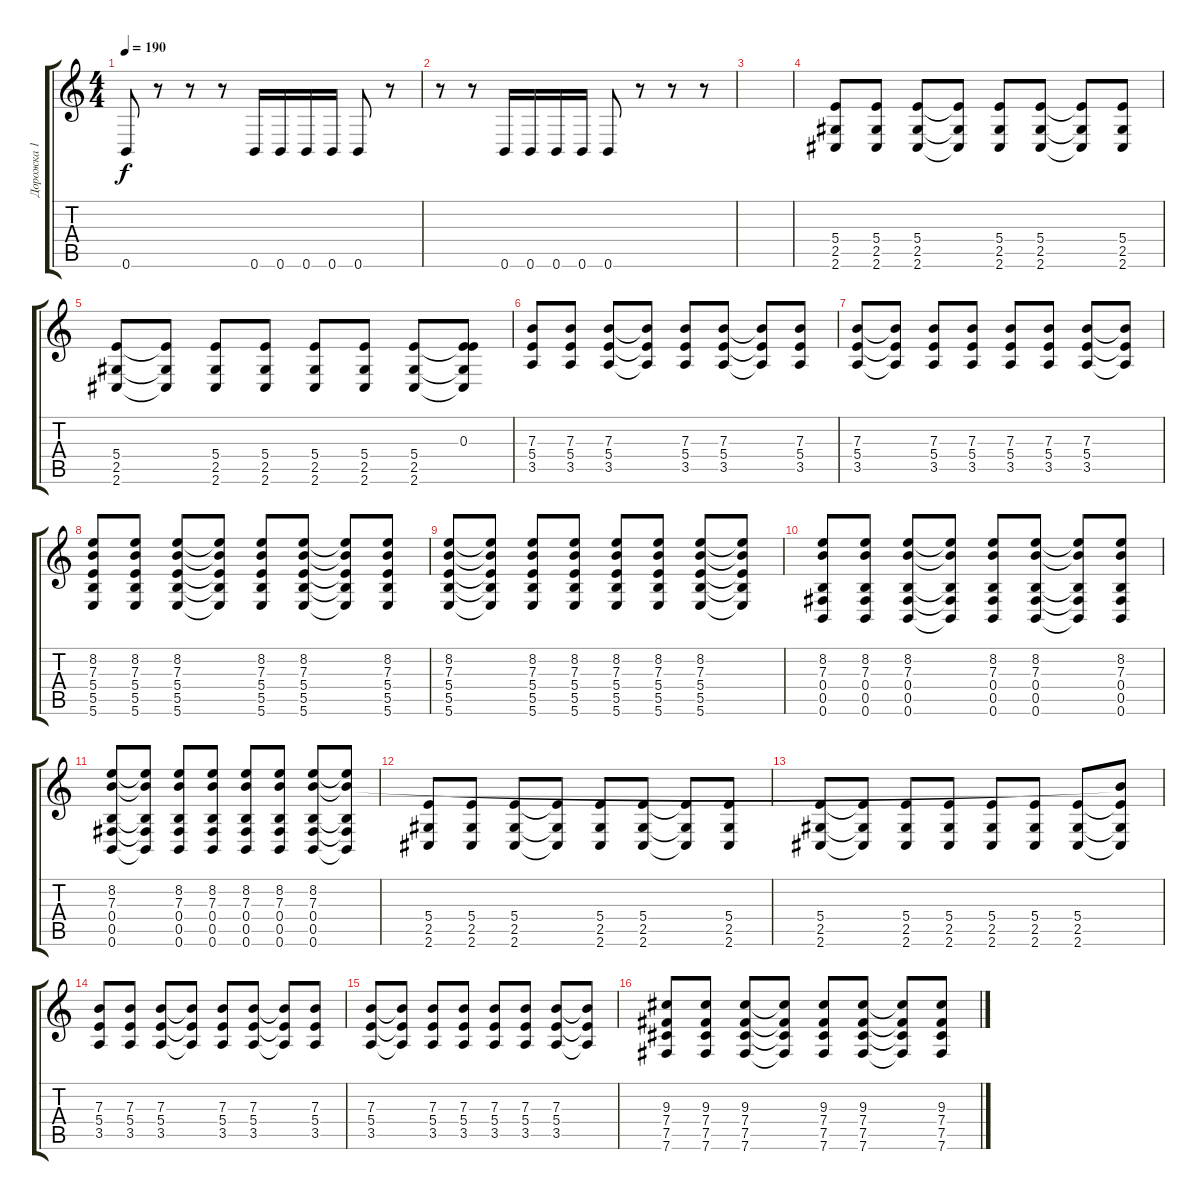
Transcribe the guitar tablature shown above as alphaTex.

\track ("Дорожка 1" "Дорожка 1") {instrument distortionguitar}
\staff {score tabs}
\tuning (Db4 Ab3 E3 B2 Gb2 B1) {hide}
\ts (4 4)
\tempo 190
\clef g2
\ks c
0.6.8{dy f} r.8 r.8 r.8 0.6.16 0.6.16 0.6.16 0.6.16 0.6.8 r.8 |
r.8 r.8 0.6.16 0.6.16 0.6.16 0.6.16 0.6.8 r.8 r.8 r.8 |
|
(5.4 2.5 2.6).8 (5.4 2.5 2.6).8 (5.4 2.5 2.6).8 (5.4{t} 2.5{t} 2.6{t}).8 (5.4 2.5 2.6).8 (5.4 2.5 2.6).8 (5.4{t} 2.5{t} 2.6{t}).8 (5.4 2.5 2.6).8 |
(5.4 2.5 2.6).8 (5.4{t} 2.5{t} 2.6{t}).8 (5.4 2.5 2.6).8 (5.4 2.5 2.6).8 (5.4 2.5 2.6).8 (5.4 2.5 2.6).8 (5.4 2.5 2.6).8 (0.3 5.4{t} 2.5{t} 2.6{t}).8 |
(7.3 5.4 3.5).8 (7.3 5.4 3.5).8 (7.3 5.4 3.5).8 (7.3{t} 5.4{t} 3.5{t}).8 (7.3 5.4 3.5).8 (7.3 5.4 3.5).8 (7.3{t} 5.4{t} 3.5{t}).8 (7.3 5.4 3.5).8 |
(7.3 5.4 3.5).8 (7.3{t} 5.4{t} 3.5{t}).8 (7.3 5.4 3.5).8 (7.3 5.4 3.5).8 (7.3 5.4 3.5).8 (7.3 5.4 3.5).8 (7.3 5.4 3.5).8 (7.3{t} 5.4{t} 3.5{t}).8 |
(8.2 7.3 5.4 5.5 5.6).8 (8.2 7.3 5.4 5.5 5.6).8 (8.2 7.3 5.4 5.5 5.6).8 (8.2{t} 7.3{t} 5.4{t} 5.5{t} 5.6{t}).8 (8.2 7.3 5.4 5.5 5.6).8 (8.2 7.3 5.4 5.5 5.6).8 (8.2{t} 7.3{t} 5.4{t} 5.5{t} 5.6{t}).8 (8.2 7.3 5.4 5.5 5.6).8 |
(8.2 7.3 5.4 5.5 5.6).8 (8.2{t} 7.3{t} 5.4{t} 5.5{t} 5.6{t}).8 (8.2 7.3 5.4 5.5 5.6).8 (8.2 7.3 5.4 5.5 5.6).8 (8.2 7.3 5.4 5.5 5.6).8 (8.2 7.3 5.4 5.5 5.6).8 (8.2 7.3 5.4 5.5 5.6).8 (8.2{t} 7.3{t} 5.4{t} 5.5{t} 5.6{t}).8 |
(8.2 7.3 0.4 0.5 0.6).8 (8.2 7.3 0.4 0.5 0.6).8 (8.2 7.3 0.4 0.5 0.6).8 (8.2{t} 7.3{t} 0.4{t} 0.5{t} 0.6{t}).8 (8.2 7.3 0.4 0.5 0.6).8 (8.2 7.3 0.4 0.5 0.6).8 (8.2{t} 7.3{t} 0.4{t} 0.5{t} 0.6{t}).8 (8.2 7.3 0.4 0.5 0.6).8 |
(8.2 7.3 0.4 0.5 0.6).8 (8.2{t} 7.3{t} 0.4{t} 0.5{t} 0.6{t}).8 (8.2 7.3 0.4 0.5 0.6).8 (8.2 7.3 0.4 0.5 0.6).8 (8.2 7.3 0.4 0.5 0.6).8 (8.2 7.3 0.4 0.5 0.6).8 (8.2 7.3 0.4 0.5 0.6).8 (8.2{t} 7.3{t} 0.4{t} 0.5{t} 0.6{t}).8 |
(5.4 2.5 2.6).8 (5.4 2.5 2.6).8 (5.4 2.5 2.6).8 (5.4{t} 2.5{t} 2.6{t}).8 (5.4 2.5 2.6).8 (5.4 2.5 2.6).8 (5.4{t} 2.5{t} 2.6{t}).8 (5.4 2.5 2.6).8 |
(5.4 2.5 2.6).8 (5.4{t} 2.5{t} 2.6{t}).8 (5.4 2.5 2.6).8 (5.4 2.5 2.6).8 (5.4 2.5 2.6).8 (5.4 2.5 2.6).8 (5.4 2.5 2.6).8 (7.3{t} 5.4{t} 2.5{t} 2.6{t}).8 |
(7.3 5.4 3.5).8 (7.3 5.4 3.5).8 (7.3 5.4 3.5).8 (7.3{t} 5.4{t} 3.5{t}).8 (7.3 5.4 3.5).8 (7.3 5.4 3.5).8 (7.3{t} 5.4{t} 3.5{t}).8 (7.3 5.4 3.5).8 |
(7.3 5.4 3.5).8 (7.3{t} 5.4{t} 3.5{t}).8 (7.3 5.4 3.5).8 (7.3 5.4 3.5).8 (7.3 5.4 3.5).8 (7.3 5.4 3.5).8 (7.3 5.4 3.5).8 (7.3{t} 5.4{t} 3.5{t}).8 |
(9.3 7.4 7.5 7.6).8 (9.3 7.4 7.5 7.6).8 (9.3 7.4 7.5 7.6).8 (9.3{t} 7.4{t} 7.5{t} 7.6{t}).8 (9.3 7.4 7.5 7.6).8 (9.3 7.4 7.5 7.6).8 (9.3{t} 7.4{t} 7.5{t} 7.6{t}).8 (9.3 7.4 7.5 7.6).8
